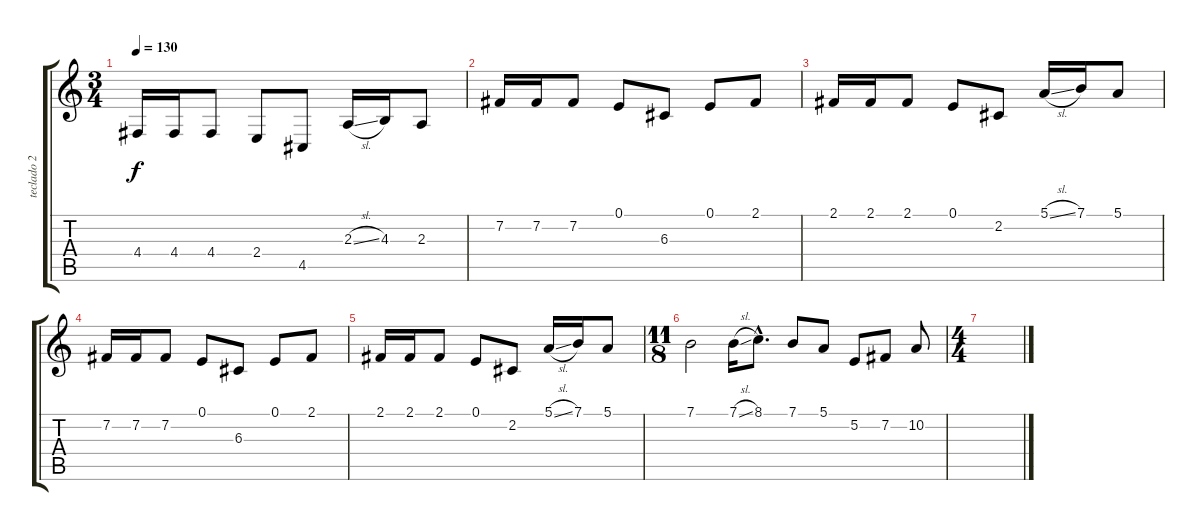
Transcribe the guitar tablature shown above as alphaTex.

\track ("teclado 2" "teclado 2") {instrument lead2sawtooth}
\staff {score tabs}
\tuning (E4 B3 G3 D3 A2 E2) {hide}
\ts (3 4)
\tempo 130
\clef g2
\ks c
4.4.16{dy f} 4.4.16 4.4.8 2.4.8 4.5.8 2.3{sl}.16 4.3.16 2.3.8 |
7.2.16 7.2.16 7.2.8 0.1.8 6.3.8 0.1.8 2.1.8 |
2.1.16 2.1.16 2.1.8 0.1.8 2.2.8 5.1{sl}.16 7.1.16 5.1.8 |
7.2.16 7.2.16 7.2.8 0.1.8 6.3.8 0.1.8 2.1.8 |
2.1.16 2.1.16 2.1.8 0.1.8 2.2.8 5.1{sl}.16 7.1.16 5.1.8 |
\ts (11 8)
7.1.2 7.1{sl}.16 8.1{hac}.8{d} 7.1.8 5.1.8 5.2.8 7.2.8 10.2.8 |
\ts (4 4)
